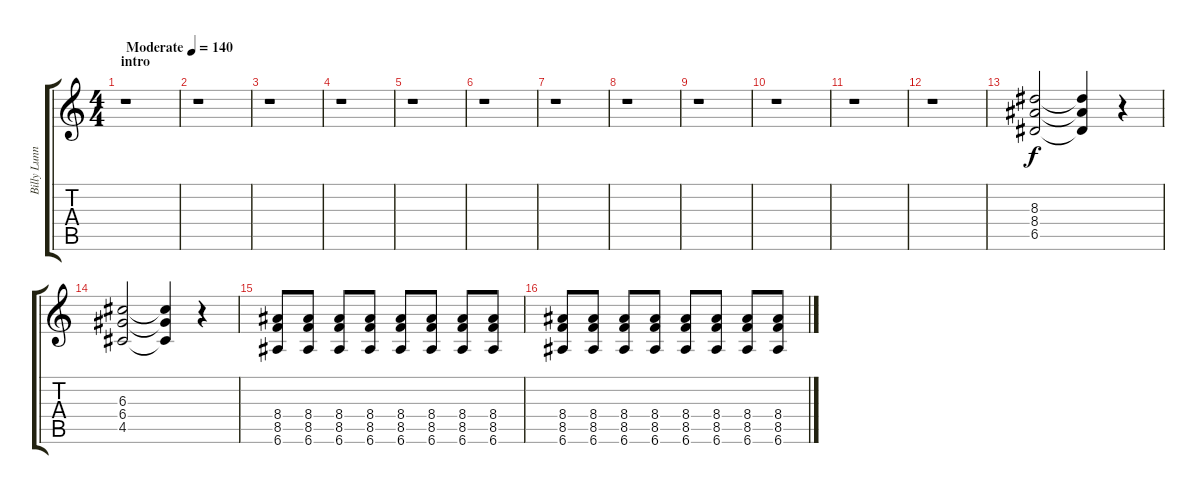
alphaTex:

\track ("Billy Lunn" "Billy Lunn") {instrument overdrivenguitar}
\staff {score tabs}
\tuning (E4 B3 G3 D3 A2 E2) {hide}
\ts (4 4)
\section ("" "intro")
\tempo (140 "Moderate")
\clef g2
\ks c
r.1{dy f instrument overdrivenguitar} |
r.1 |
r.1 |
r.1 |
r.1 |
r.1 |
r.1 |
r.1 |
r.1 |
r.1 |
r.1 |
r.1 |
(8.3 8.4 6.5).2 (8.3{t} 8.4{t} 6.5{t}).4 r.4 |
(6.3 6.4 4.5).2 (6.3{t} 6.4{t} 4.5{t}).4 r.4 |
(8.4 8.5 6.6).8 (8.4 8.5 6.6).8 (8.4 8.5 6.6).8 (8.4 8.5 6.6).8 (8.4 8.5 6.6).8 (8.4 8.5 6.6).8 (8.4 8.5 6.6).8 (8.4 8.5 6.6).8 |
(8.4 8.5 6.6).8 (8.4 8.5 6.6).8 (8.4 8.5 6.6).8 (8.4 8.5 6.6).8 (8.4 8.5 6.6).8 (8.4 8.5 6.6).8 (8.4 8.5 6.6).8 (8.4 8.5 6.6).8
